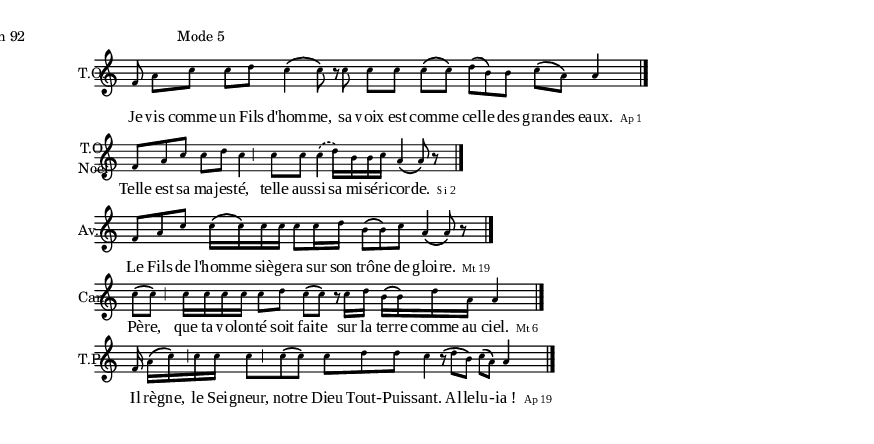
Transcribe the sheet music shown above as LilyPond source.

\version "2.14.0"
 \include "definitions.ly"
 \markup { \hspace #-10 \fill-line { "Psalm 92" "Mode 5" \null \null }  }
\noPageBreak

\relative a' { 
	\new Staff {
		\cadenzaOn
		\set Staff.instrumentName = \markup{ \center-column { T.O. } }
		f8 a8[ c] c8[ d] c4\( c8\)\pespace r8
		c8 c8[ c] c8[\( c\)]
		\times 2/3 { d8[\( b\) b] }  c8[\( a\)] a4
		\endBar
	}
	\addlyrics {
		Je vis comme un Fils d'hom -- me, sa voix est com -- me cel -- le des gran -- des eaux.
		\markup { \citation #"Ap 1" } 
	}
}
\relative a' { 
	\new Staff {
		\cadenzaOn
		\set Staff.instrumentName = \markup{ \center-column { T.O. Noël } }
		\times 2/3 { f8[ a c] }
		c[ d]
		c4
		\cesure \pespace 
		c8[ c]
		\slurDashed
		c4(
		d16)[ b b c]
		a4\( a8\) r
		\endBar
	}
	\addlyrics {
		Telle est sa ma -- jes -- té, telle aus -- si sa mi -- sé -- ri -- cor -- de.
		\markup { \citation #"Si 2" } 
	}
}

\relative a' { 
	\new Staff {
		\cadenzaOn
		\set Staff.instrumentName = \markup{ \center-column { Av. } }
		\times 2/3 { f8[ a c] }
		c16[\( c\) c c]
		c8[ c16 d]
		\times 2/3 { b8[\( b\) c] }
		a4\( a8\) r
		\endBar
	}
	\addlyrics {
		Le Fils de l'hom -- me siè -- ge -- ra sur son trô -- ne de gloi -- re.
		\markup { \citation #"Mt 19" } 
	}
}
\relative a' { 
	\new Staff {
		\cadenzaOn
		\set Staff.instrumentName = \markup{ \center-column { Car. } }
		c8[\( c\)] \cesure\pespace
		c16[ c c c]
		c8[ d]  c8[\( c\)] \pespace 
		r8 c16[ d]
		b16[\( b\) d a]
		a4
		\endBar
	}
	\addlyrics {
		Pè -- re, que ta vo -- lon -- té soit fai -- te sur la ter -- re comme au ciel.
		\markup { \citation #"Mt 6" } 
	}
}
\relative a' { 
	\new Staff {
		\cadenzaOn
		\set Staff.instrumentName = \markup{ \center-column { T.P. } }
		f16  a16[\( c\)\cesure c c]
		\times 2/3 { c8[\cesure\pespace c\( c]\) }
		\times 2/3 { c8[ d d] } c4 \pespace 
		\times 2/3 {r8\(d[ b]\)} c[\( a\)] a4
		
		
		\endBar
	}
	\addlyrics {
		Il rè -- gne, le Sei -- gneur, not -- re Dieu Tout- -- Puis -- sant. Al -- le -- lu -- - -- "ia !"
		\markup { \citation #"Ap 19" } 
	}
}
